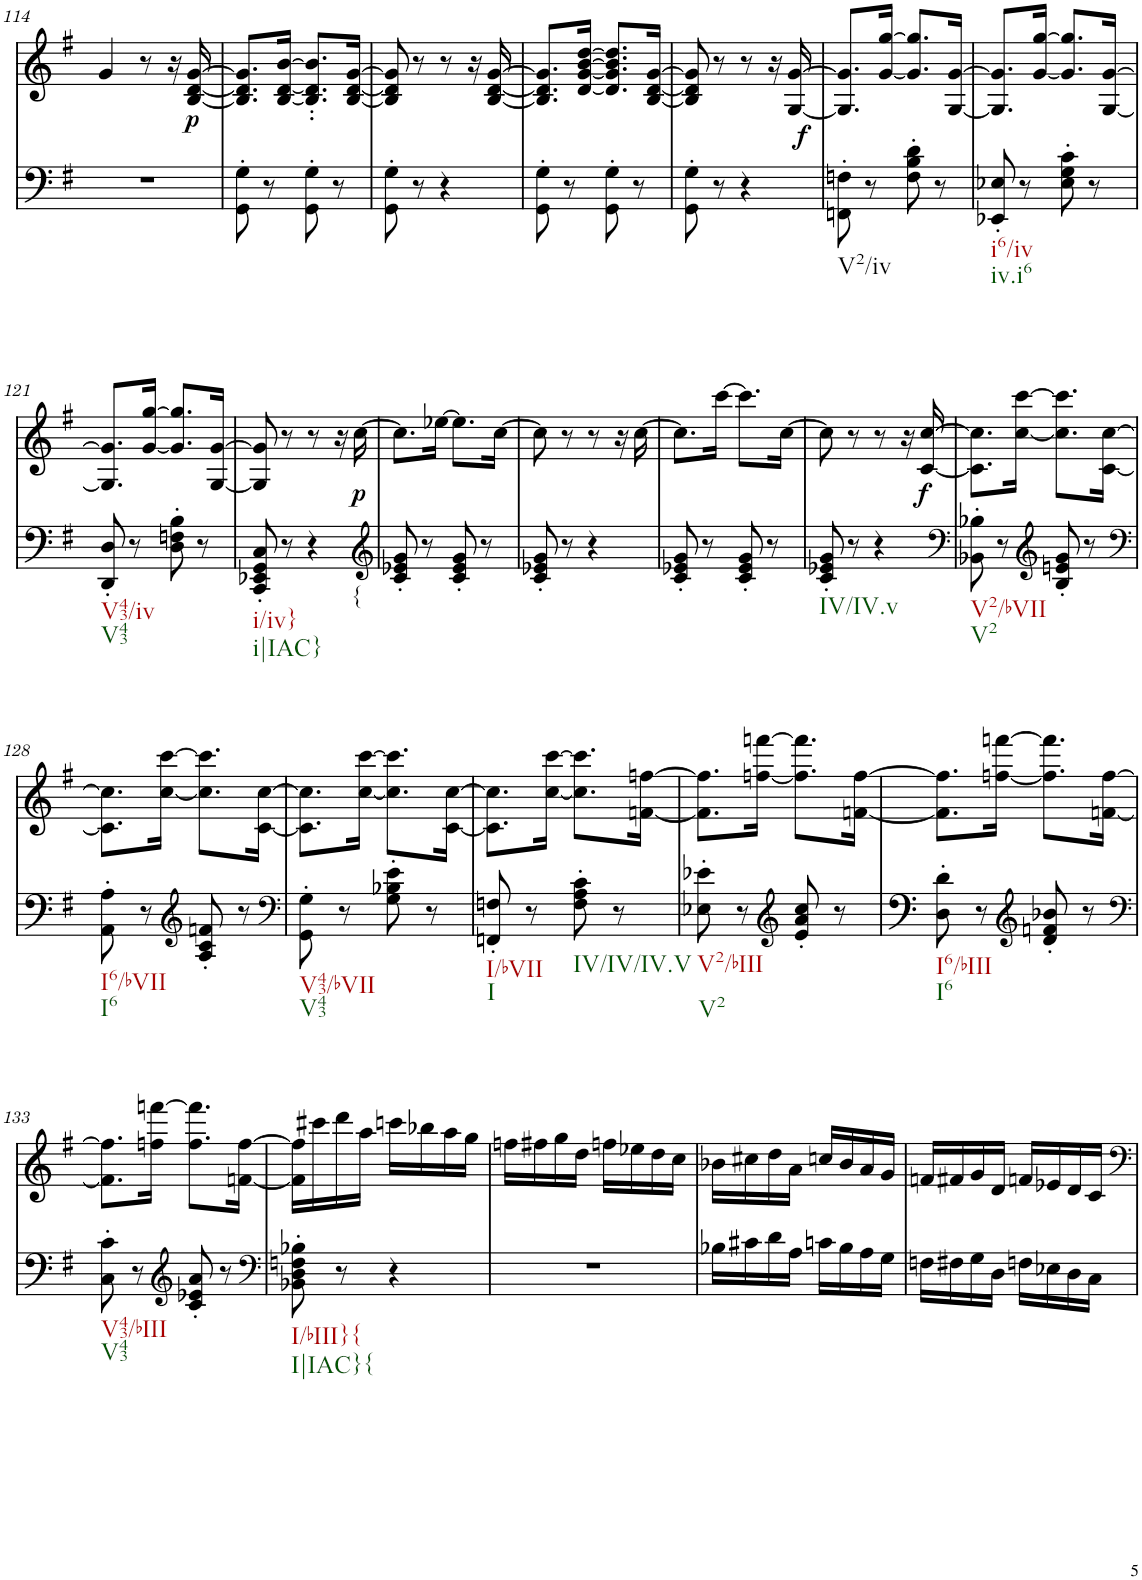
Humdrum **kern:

**kern	**dynam	**kern	**text	**dynam
*part2	*part2	*part1	*part1	*part1
*staff2	*staff2	*staff1	*staff1	*staff1
*I"piano	*	*I"piano	*	*
*I'Pno	*	*I'Pno	*	*
!!LO:PB:g=z
*clefF4	*	*clefG2	*	*
*k[f#]	*	*k[f#]	*	*
*G:	*	*G:	*	*
*M2/4	*	*M2/4	*	*
=114	=114	=114	=114	=114
2r	.	4g/	.	.
.	.	8r	.	.
.	.	16r	.	.
!	!	!	!LO:LY:b	!LO:DY:b
.	.	[16B/ [16d/ [16g/	p	p
=115	=115	=115	=115	=115
8GG\' 8G\'	.	8.B/] 8.d/] 8.g/]L	.	.
8r	.	.	.	.
.	.	[16B/ [16d/ [16b/Jk	.	.
8GG\' 8G\'	.	8.B/]' 8.d/]' 8.b/]'L	.	.
8r	.	.	.	.
.	.	[16B/ [16d/ [16g/Jk	.	.
=116	=116	=116	=116	=116
8GG\' 8G\'	.	8B/] 8d/] 8g/]	.	.
8r	.	8r	.	.
4r	.	8r	.	.
.	.	16r	.	.
.	.	[16B/ [16d/ [16g/	.	.
=117	=117	=117	=117	=117
8GG\' 8G\'	.	8.B/] 8.d/] 8.g/]L	.	.
8r	.	.	.	.
.	.	[16d/ [16g/ [16b/ [16dd/Jk	.	.
8GG\' 8G\'	.	8.d/] 8.g/] 8.b/] 8.dd/]L	.	.
8r	.	.	.	.
.	.	[16B/ [16d/ [16g/Jk	.	.
=118	=118	=118	=118	=118
8GG\' 8G\'	.	8B/] 8d/] 8g/]	.	.
8r	.	8r	.	.
!	!LO:DY:a	!	!	!
4r	f	8r	.	.
.	.	16r	.	.
!	!	!	!LO:LY:b	!
.	.	[16G/ [16g/	f	.
=119	=119	=119	=119	=119
!LO:TX:b:t=V2/iv	!	!	!	!
8FFn\' 8Fn\'	.	8.G/] 8.g/]L	.	.
8r	.	.	.	.
.	.	[16g/ [16gg/Jk	.	.
8F\' 8B\' 8d\'	.	8.g/] 8.gg/]L	.	.
8r	.	.	.	.
.	.	[16G/ [16g/Jk	.	.
=120	=120	=120	=120	=120
!LO:TX:b:t=i6/iv	!	!	!	!
!LO:TX:b:t=iv.i6	!	!	!	!
8EE-X/' 8E-X/'	.	8.G/] 8.g/]L	.	.
8r	.	.	.	.
.	.	[16g/ [16gg/Jk	.	.
8E-\' 8G\' 8c\'	.	8.g/] 8.gg/]L	.	.
8r	.	.	.	.
.	.	[16G/ [16g/Jk	.	.
!!LO:LB:g=z
=121	=121	=121	=121	=121
!LO:TX:b:t=V43/iv	!	!	!	!
!LO:TX:b:t=V43	!	!	!	!
8DD/' 8D/'	.	8.G/] 8.g/]L	.	.
8r	.	.	.	.
.	.	[16g/ [16gg/Jk	.	.
8D\' 8Fn\' 8B\'	.	8.g/] 8.gg/]L	.	.
8r	.	.	.	.
.	.	[16G/ [16g/Jk	.	.
=122	=122	=122	=122	=122
!LO:TX:b:t=i/iv}	!	!	!	!
!LO:TX:b:t=i|IAC}	!	!	!	!
8CC/' 8EE-X/' 8GG/' 8C/'	.	8G/] 8g/]	.	.
8r	.	8r	.	.
!LO:TX:b:t={	!	!	!	!
4r	.	8r	.	.
.	.	16r	.	.
!	!	!	!LO:LY:b	!LO:DY:b
.	.	[16cc\	p	p
=123	=123	=123	=123	=123
*clefG2	*	*	*	*
8c/' 8e-X/' 8g/'	.	8.cc\L]	.	.
8r	.	.	.	.
.	.	[16ee-X\Jk	.	.
8c/' 8e-/' 8g/'	.	8.ee-\L]	.	.
8r	.	.	.	.
.	.	[16cc\Jk	.	.
=124	=124	=124	=124	=124
8c/' 8e-X/' 8g/'	.	8cc\]	.	.
8r	.	8r	.	.
4r	.	8r	.	.
.	.	16r	.	.
.	.	[16cc\	.	.
=125	=125	=125	=125	=125
8c/' 8e-X/' 8g/'	.	8.cc\L]	.	.
8r	.	.	.	.
.	.	[16ccc\Jk	.	.
8c/' 8e-/' 8g/'	.	8.ccc\L]	.	.
8r	.	.	.	.
.	.	[16cc\Jk	.	.
=126	=126	=126	=126	=126
!LO:TX:b:t=IV/IV.v	!	!	!	!
8c/' 8e-X/' 8g/'	.	8cc\]	.	.
8r	.	8r	.	.
4r	.	8r	.	.
.	.	16r	.	.
!	!	!	!LO:LY:b	!LO:DY:b
.	.	[16c/ [16cc/	f	f
=127	=127	=127	=127	=127
*clefF4	*	*	*	*
!LO:TX:b:t=V2/bVII	!	!	!	!
!LO:TX:b:t=V2	!	!	!	!
8BB-X\' 8B-X\'	.	8.c\] 8.cc\]L	.	.
8r	.	.	.	.
.	.	[16cc\ [16ccc\Jk	.	.
*clefG2	*	*	*	*
8B-/' 8en/' 8g/'	.	8.cc\] 8.ccc\]L	.	.
8r	.	.	.	.
.	.	[16c\ [16cc\Jk	.	.
!!LO:LB:g=z
=128	=128	=128	=128	=128
*clefF4	*	*	*	*
!LO:TX:b:t=I6/bVII	!	!	!	!
!LO:TX:b:t=I6	!	!	!	!
8AA\' 8A\'	.	8.c\] 8.cc\]L	.	.
8r	.	.	.	.
.	.	[16cc\ [16ccc\Jk	.	.
*clefG2	*	*	*	*
8A/' 8c/' 8fn/'	.	8.cc\] 8.ccc\]L	.	.
8r	.	.	.	.
.	.	[16c\ [16cc\Jk	.	.
=129	=129	=129	=129	=129
*clefF4	*	*	*	*
!LO:TX:b:t=V43/bVII	!	!	!	!
!LO:TX:b:t=V43	!	!	!	!
8GG\' 8G\'	.	8.c\] 8.cc\]L	.	.
8r	.	.	.	.
.	.	[16cc\ [16ccc\Jk	.	.
8G\' 8B-X\' 8e\'	.	8.cc\] 8.ccc\]L	.	.
8r	.	.	.	.
.	.	[16c\ [16cc\Jk	.	.
=130	=130	=130	=130	=130
!LO:TX:b:t=I/bVII	!	!	!	!
!LO:TX:b:t=I	!	!	!	!
8FFn/' 8Fn/'	.	8.c\] 8.cc\]L	.	.
8r	.	.	.	.
.	.	[16cc\ [16ccc\Jk	.	.
!LO:TX:b:t=IV/IV/IV.V	!	!	!	!
8F\' 8A\' 8c\'	.	8.cc\] 8.ccc\]L	.	.
8r	.	.	.	.
.	.	[16fn\ [16ffn\Jk	.	.
=131	=131	=131	=131	=131
!LO:TX:b:t=V2/bIII	!	!	!	!
!LO:TX:b:t=V2	!	!	!	!
8E-X\' 8e-X\'	.	8.f\] 8.ff\]L	.	.
8r	.	.	.	.
.	.	[16ffn\ [16fffn\Jk	.	.
*clefG2	*	*	*	*
8e-/' 8a/' 8cc/'	.	8.ff\] 8.fff\]L	.	.
8r	.	.	.	.
.	.	[16fn\ [16ff\Jk	.	.
=132	=132	=132	=132	=132
!LO:TX:b:t=I6/bIII	!	!	!	!
!LO:TX:b:t=I6	!	!	!	!
8D\' 8d\'	.	8.f\] 8.ff\]L	.	.
8r	.	.	.	.
.	.	[16ffn\ [16fffn\Jk	.	.
*clefG2	*	*	*	*
8d/' 8fn/' 8b-X/'	.	8.ff\] 8.fff\]L	.	.
8r	.	.	.	.
.	.	[16fn\ [16ff\Jk	.	.
!!LO:LB:g=z
=133	=133	=133	=133	=133
*clefF4	*	*	*	*
!LO:TX:b:t=V43/bIII	!	!	!	!
!LO:TX:b:t=V43	!	!	!	!
8C\' 8c\'	.	8.f\] 8.ff\]L	.	.
8r	.	.	.	.
.	.	16ffn\ [16fffn\Jk	.	.
*clefG2	*	*	*	*
8c/' 8e-X/' 8a/'	.	8.ff\ 8.fff\]L	.	.
8r	.	.	.	.
.	.	[16fn\ [16ff\Jk	.	.
=134	=134	=134	=134	=134
*clefF4	*	*	*	*
!LO:TX:b:t=I/bIII}{	!	!	!	!
!LO:TX:b:t=I|IAC}{	!	!	!	!
8BB-X\' 8D\' 8Fn\' 8B-X\'	.	16f\] 16ff\]LL	.	.
.	.	16ccc#X\	.	.
8r	.	16ddd\	.	.
.	.	16aa\JJ	.	.
4r	.	16cccn\LL	.	.
.	.	16bb-X\	.	.
.	.	16aa\	.	.
.	.	16gg\JJ	.	.
=135	=135	=135	=135	=135
2r	.	16ffn\LL	.	.
.	.	16ff#X\	.	.
.	.	16gg\	.	.
.	.	16dd\JJ	.	.
.	.	16ffn\LL	.	.
.	.	16ee-X\	.	.
.	.	16dd\	.	.
.	.	16cc\JJ	.	.
=136	=136	=136	=136	=136
16B-X\LL	.	16b-X\LL	.	.
16c#X\	.	16cc#X\	.	.
16d\	.	16dd\	.	.
16A\JJ	.	16a\JJ	.	.
16cn\LL	.	16ccn/LL	.	.
16B-\	.	16b-/	.	.
16A\	.	16a/	.	.
16G\JJ	.	16g/JJ	.	.
=137	=137	=137	=137	=137
16Fn\LL	.	16fn/LL	.	.
16F#X\	.	16f#X/	.	.
16G\	.	16g/	.	.
16D\JJ	.	16d/JJ	.	.
16Fn\LL	.	16fn/LL	.	.
16E-X\	.	16e-X/	.	.
16D\	.	16d/	.	.
16C\JJ	.	16c/JJ	.	.
=	=	=	=	=
*-	*-	*-	*-	*-
